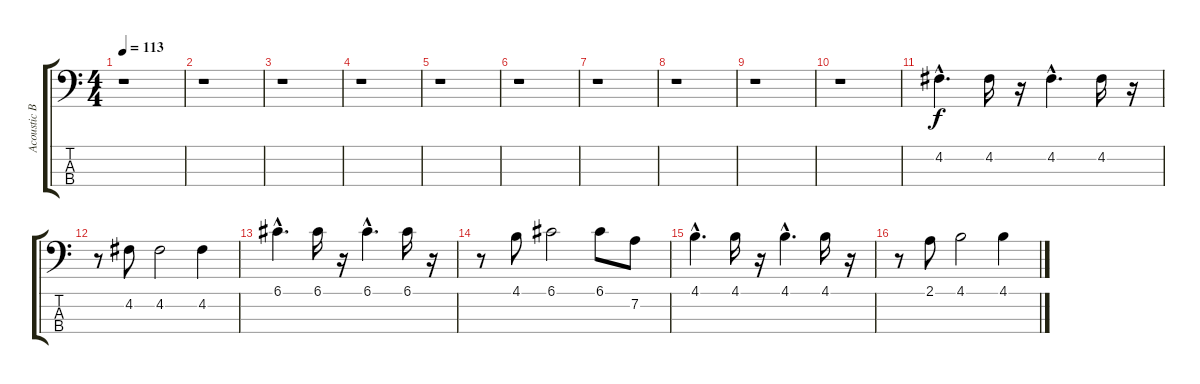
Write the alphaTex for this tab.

\track ("Acoustic Bass" "Acoustic B") {instrument acousticbass}
\staff {score tabs}
\tuning (G2 D2 A1 E1) {hide}
\ts (4 4)
\tempo 113
\clef f4
\ks c
r.1{dy f} |
r.1 |
r.1 |
r.1 |
r.1 |
r.1 |
r.1 |
r.1 |
r.1 |
r.1 |
4.2{hac}.4{d} 4.2.16 r.16 4.2{hac}.4{d} 4.2.16 r.16 |
r.8 4.2.8 4.2.2 4.2.4 |
6.1{hac}.4{d} 6.1.16 r.16 6.1{hac}.4{d} 6.1.16 r.16 |
r.8 4.1.8 6.1.2 6.1.8 7.2.8 |
4.1{hac}.4{d} 4.1.16 r.16 4.1{hac}.4{d} 4.1.16 r.16 |
r.8 2.1.8 4.1.2 4.1.4
